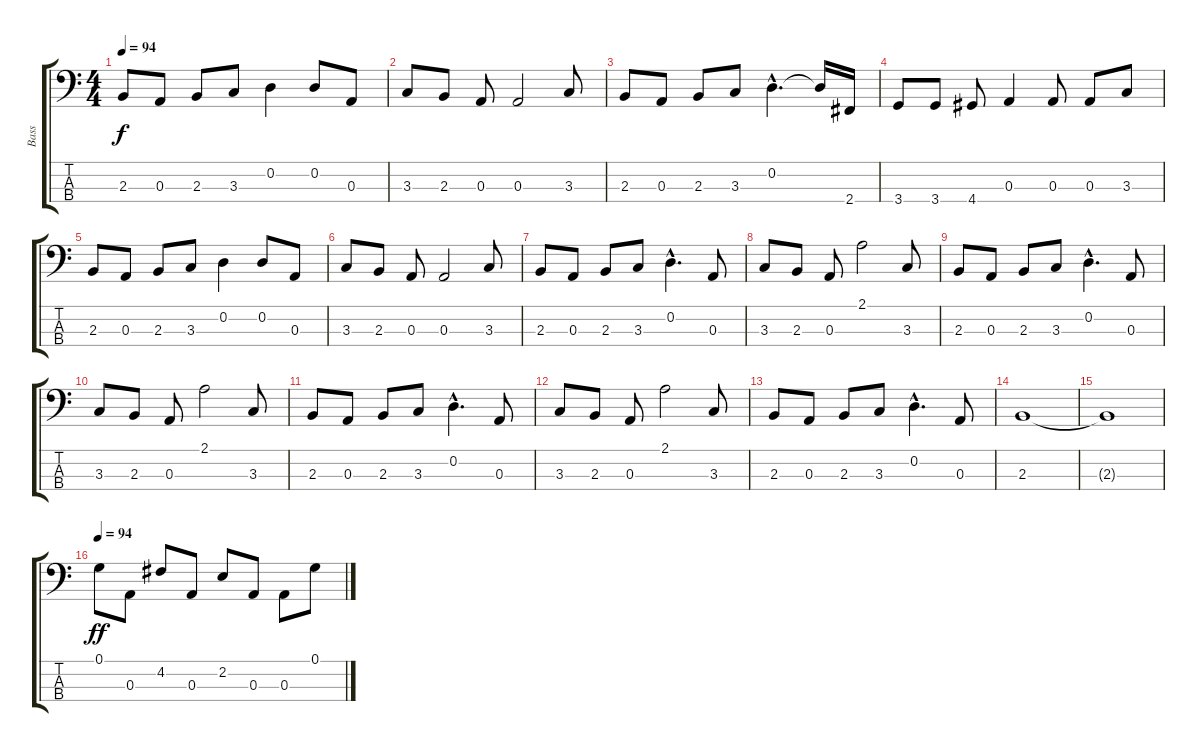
\track ("Bass" "Bass") {instrument electricbassfinger}
\staff {score tabs}
\tuning (G2 D2 A1 E1) {hide}
\ts (4 4)
\tempo 94
\clef f4
\ks c
2.3.8{dy f} 0.3.8 2.3.8 3.3.8 0.2.4 0.2.8 0.3.8 |
3.3.8 2.3.8 0.3.8 0.3.2 3.3.8 |
2.3.8 0.3.8 2.3.8 3.3.8 0.2{hac}.4{d} 0.2{t}.16 2.4.16 |
3.4.8 3.4.8 4.4.8 0.3.4 0.3.8 0.3.8 3.3.8 |
2.3.8 0.3.8 2.3.8 3.3.8 0.2.4 0.2.8 0.3.8 |
3.3.8 2.3.8 0.3.8 0.3.2 3.3.8 |
2.3.8 0.3.8 2.3.8 3.3.8 0.2{hac}.4{d} 0.3.8 |
3.3.8 2.3.8 0.3.8 2.1.2 3.3.8 |
2.3.8 0.3.8 2.3.8 3.3.8 0.2{hac}.4{d} 0.3.8 |
3.3.8 2.3.8 0.3.8 2.1.2 3.3.8 |
2.3.8 0.3.8 2.3.8 3.3.8 0.2{hac}.4{d} 0.3.8 |
3.3.8 2.3.8 0.3.8 2.1.2 3.3.8 |
2.3.8 0.3.8 2.3.8 3.3.8 0.2{hac}.4{d} 0.3.8 |
2.3.1 |
2.3{t}.1 |
\tempo 94
0.1.8{dy ff} 0.3.8 4.2.8 0.3.8 2.2.8 0.3.8 0.3.8 0.1.8
